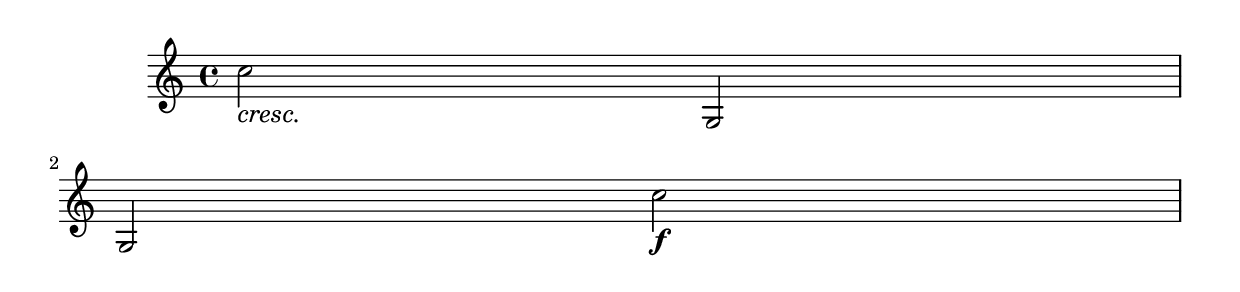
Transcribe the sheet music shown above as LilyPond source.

\version "2.17.6"

\header {
  texidoc = "Setting the style of a @code{DynamicTextSpanner} to @code{'none}
to hide the line altogether should also work over line breaks.
"
}

\relative c'' {
  \override DynamicTextSpanner.style = #'none
  c2\cresc g,2
  \break
  g2 c'2\f
}
